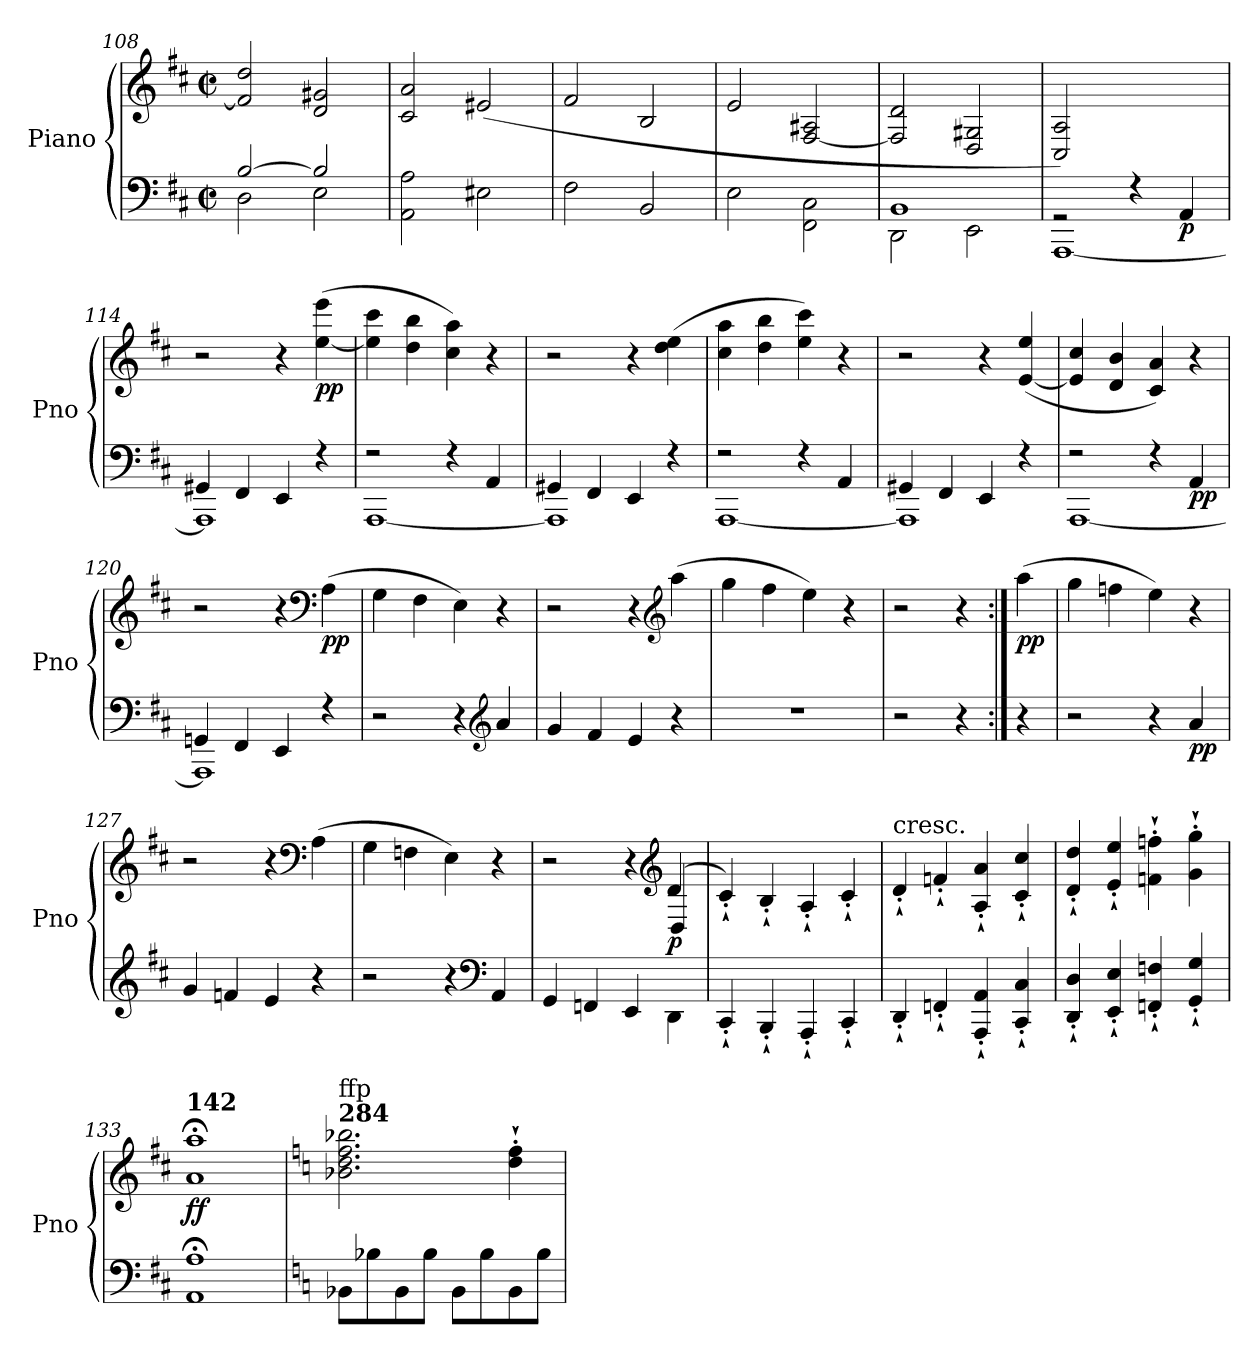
**kern	**kern	**dynam
*part1	*part1	*part1
*staff2	*staff1	*staff1/2
*I"Piano	*	*
*I'Pno	*	*
*clefF4	*clefG2	*
*k[f#c#]	*k[f#c#]	*
*D:	*D:	*
*M2/2	*M2/2	*
*met(c|)	*met(c|)	*
=108	=108	=108
*^	*	*
[2B/	2D\	2f#/] 2dd/	.
2B/]	2E\	2d/ 2g#X/	.
*v	*v	*	*
=109	=109	=109
2AA\ 2A\	2c#/ 2a/	.
2E#X\	(>2e#X/	.
=110	=110	=110
2F#\	2f#/	.
2BB/	2B/	.
=111	=111	=111
2E\	2e/	.
2FF#\ 2C#\	[2F#/ 2A#X/	.
=112	=112	=112
*^	*	*
1BB	2DD\	2F#/] 2d/	.
.	2EE\	2D/ 2G#X/	.
=113	=113	=113	=113
2rGG	[1AAA	2C#/ 2A/)	.
4r	.	2ryy	.
!	!	!	!LO:DY:b=2
4AA/	.	.	p
=114	=114	=114	=114
4GG#X/	1AAA]	2r	.
4FF#/	.	.	.
4EE/	.	4r	.
!	!	!	!LO:DY:b
4r	.	(>[4ee\ 4eee\	pp
=115	=115	=115	=115
2r	[1AAA	4ee\] 4ccc#\	.
.	.	4dd\ 4bb\	.
4r	.	4cc#\ 4aa\)	.
4AA/	.	4r	.
!!LO:LB:g=z
=116	=116	=116	=116
4GG#X/	1AAA]	2r	.
4FF#/	.	.	.
4EE/	.	4r	.
4r	.	(>4dd\ 4ee\	.
=117	=117	=117	=117
2r	[1AAA	4cc#\ 4aa\	.
.	.	4dd\ 4bb\	.
4r	.	4ee\ 4ccc#\)	.
4AA/	.	4r	.
=118	=118	=118	=118
4GG#X/	1AAA]	2r	.
4FF#/	.	.	.
4EE/	.	4r	.
4r	.	(<[4e/ 4ee/	.
=119	=119	=119	=119
2r	[1AAA	4e/] 4cc#/	.
.	.	4d/ 4b/	.
4r	.	4c#/ 4a/)	.
!	!	!	!LO:DY:b=2
4AA/	.	4r	pp
=120	=120	=120	=120
4GGn/	1AAA]	2r	.
4FF#/	.	.	.
4EE/	.	4r	.
*	*	*clefF4	*
!	!	!	!LO:DY:b
4r	.	(>4A\	pp
*v	*v	*	*
=121	=121	=121
2r	4G\	.
.	4F#\	.
4r	4E\)	.
*clefG2	*	*
4a/	4r	.
=122	=122	=122
4g/	2r	.
4f#/	.	.
4e/	4r	.
*	*clefG2	*
4r	(>4aa\	.
!!LO:PB:g=z
=123	=123	=123
1r	4gg\	.
.	4ff#\	.
.	4ee\)	.
.	4r	.
=124	=124	=124
2r	2r	.
4r	4r	.
=125:|!	=125:|!	=125:|!
!	!	!LO:DY:b
4r	(>4aa\	pp
=126	=126	=126
2r	4gg\	.
.	4ffn\	.
4r	4ee\)	.
!	!	!LO:DY:b=2
4a/	4r	pp
=127	=127	=127
4g/	2r	.
4fn/	.	.
4e/	4r	.
*	*clefF4	*
4r	(>4A\	.
=128	=128	=128
2r	4G\	.
.	4Fn\	.
4r	4E\)	.
*clefF4	*	*
4AA/	4r	.
=129	=129	=129
*	*^	*
4GG/	2r	2.ryy	.
4FFn/	.	.	.
4EE/	4r	.	.
*	*clefG2	*	*
!	!	!	!LO:DY:b
4DD\	(>4d/	4D/	p
*	*v	*v	*
=130	=130	=130
4CC#'`/	4c#'`/)	.
4BBB'`/	4B'`/	.
4AAA'`/	4A'`/	.
4CC#'`/	4c#'`/	.
!!LO:LB:g=z
=131	=131	=131
!	!LO:TX:a:t=cresc.	!
4DD'`/	4d'`/	.
4FFn'`/	4fn'`/	.
4AAA/'` 4AA/'`	4A/'` 4a/'`	.
4CC#/'` 4C#/'`	4c#/'` 4cc#/'`	.
=132	=132	=132
4DD/'` 4D/'`	4d/'` 4dd/'`	.
4EE/'` 4E/'`	4e/'` 4ee/'`	.
4FFn/'` 4Fn/'`	4fn\'` 4ffn\'`	.
4GG/'` 4G/'`	4g\'` 4gg\'`	.
=133	=133	=133
!	!LO:TX:a:B:t=142	!
!	!	!LO:DY:b
1AA;< 1A;<	1a;< 1aa;<	ff
=134	=134	=134
*k[]	*k[]	*
*C:	*C:	*
!	!LO:TX:a:B:t=284	!
!	!LO:TX:a:t=ffp	!
8BB-X\L	2.b-X\ 2.dd\ 2.ff\ 2.bb-X\	.
8B-X\	.	.
8BB-\	.	.
8B-\J	.	.
8BB-\L	.	.
8B-\	.	.
8BB-\	4dd\'` 4ff\'`	.
8B-\J	.	.
=	=	=
*-	*-	*-
